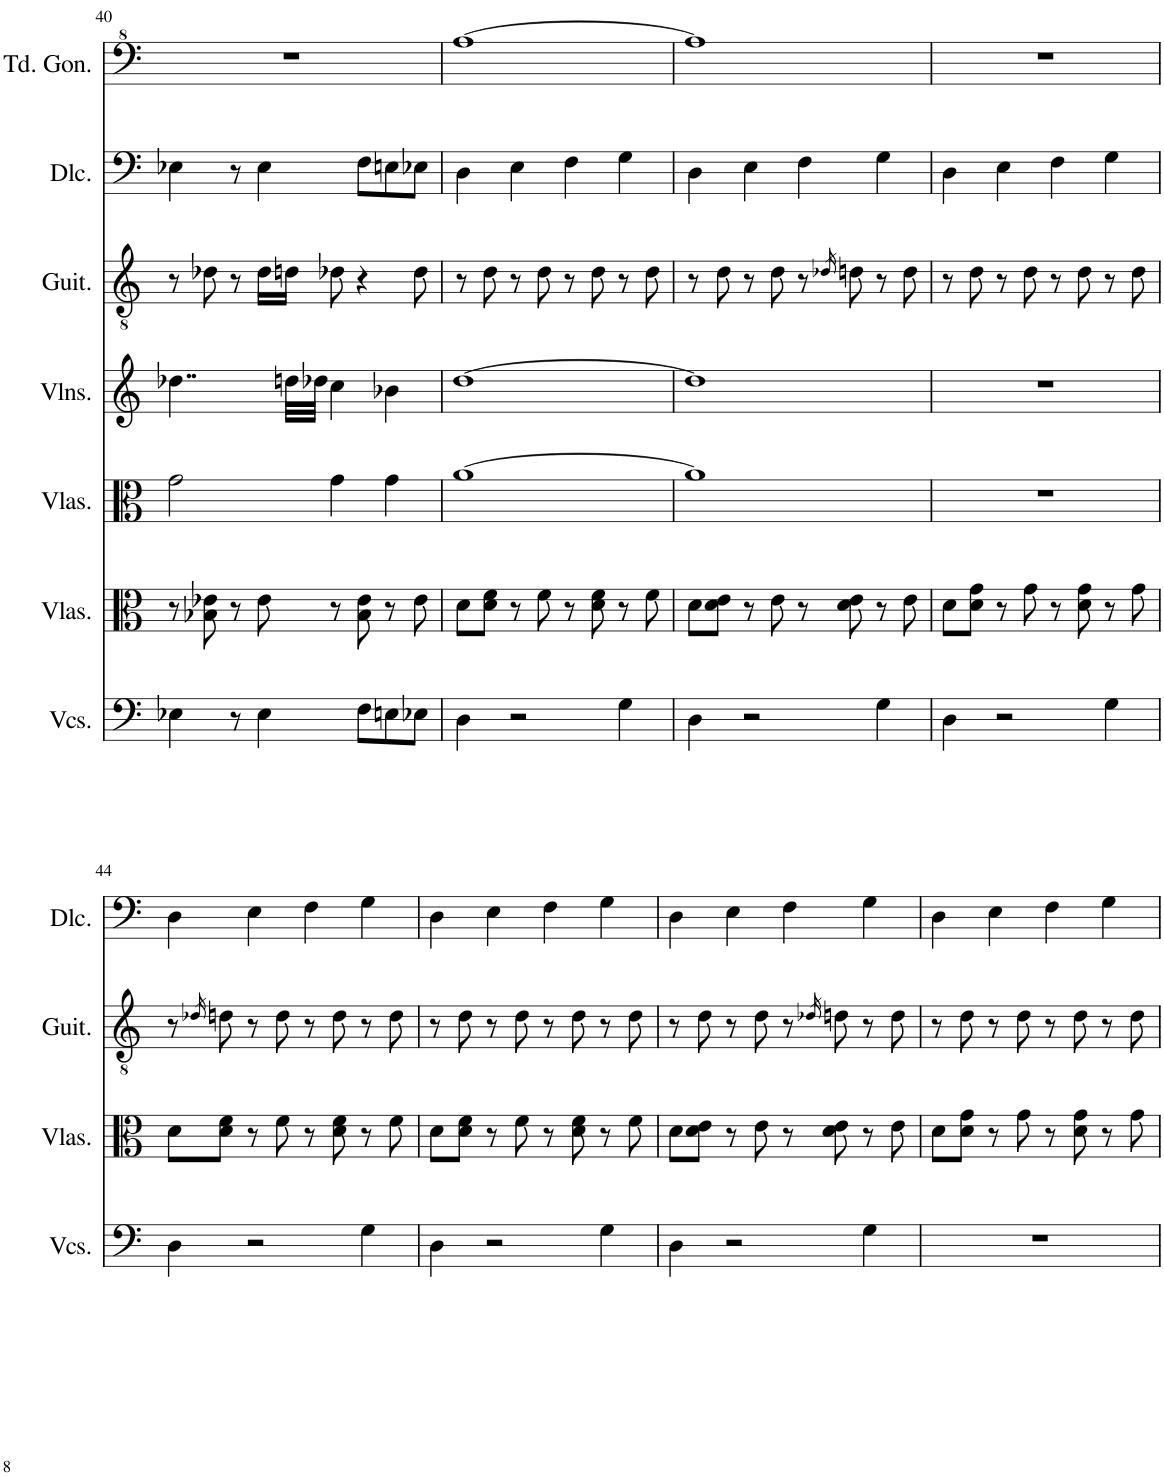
**kern	**kern	**kern	**kern	**kern	**kern	**kern
*part7	*part6	*part5	*part4	*part3	*part2	*part1
*staff7	*staff6	*staff5	*staff4	*staff3	*staff2	*staff1
*I"Violoncellos	*I"Violas	*I"Violas	*I"Violins	*I"Acoustic Guitar	*I"Dulcimer	*I"Tuned Gongs
*I'Vcs.	*I'Vlas.	*I'Vlas.	*I'Vlns.	*I'Guit.	*I'Dlc.	*I'Td. Gon.
!!LO:PB:g=z
*clefF4	*clefC3	*clefC3	*clefG2	*clefGv2	*clefF4	*clefF^4
*k[]	*k[]	*k[]	*k[]	*k[]	*k[]	*k[]
*M4/4	*M4/4	*M4/4	*M4/4	*M4/4	*M4/4	*M4/4
=40	=40	=40	=40	=40	=40	=40
4E-X\	8r	2g\	4..dd-X\	8r	4E-X\	1r
.	8B-X\ 8e-X\	.	.	8d-X\	.	.
8r	8r	.	.	8r	8r	.
4E-\	8e-\	.	.	16d-\LL	4E-\	.
.	.	.	32ddn\LLL	16dn\JJ	.	.
.	.	.	32dd-X\JJJ	.	.	.
.	8r	4g\	4cc\	8d-X\	.	.
8F\L	8B-\ 8e-\	.	.	4r	8F\L	.
8En\	8r	4g\	4b-X\	.	8En\	.
8E-X\J	8e-\	.	.	8d-\	8E-X\J	.
=41	=41	=41	=41	=41	=41	=41
4D\	8d\L	[1a	[1dd	8r	4D\	[1a
.	8d\ 8f\J	.	.	8d\	.	.
2r	8r	.	.	8r	4E\	.
.	8f\	.	.	8d\	.	.
.	8r	.	.	8r	4F\	.
.	8d\ 8f\	.	.	8d\	.	.
4G\	8r	.	.	8r	4G\	.
.	8f\	.	.	8d\	.	.
=42	=42	=42	=42	=42	=42	=42
4D\	8d\L	1a]	1dd]	8r	4D\	1a]
.	8d\ 8e\J	.	.	8d\	.	.
2r	8r	.	.	8r	4E\	.
.	8e\	.	.	8d\	.	.
.	8r	.	.	8r	4F\	.
.	.	.	.	16qd-X/	.	.
.	8d\ 8e\	.	.	8dn\	.	.
4G\	8r	.	.	8r	4G\	.
.	8e\	.	.	8d\	.	.
=43	=43	=43	=43	=43	=43	=43
4D\	8d\L	1r	1r	8r	4D\	1r
.	8d\ 8g\J	.	.	8d\	.	.
2r	8r	.	.	8r	4E\	.
.	8g\	.	.	8d\	.	.
.	8r	.	.	8r	4F\	.
.	8d\ 8g\	.	.	8d\	.	.
4G\	8r	.	.	8r	4G\	.
.	8g\	.	.	8d\	.	.
!!LO:LB:g=z
=44	=44	=44	=44	=44	=44	=44
4D\	8d\L	1r	1r	8r	4D\	1r
.	.	.	.	16qd-X/	.	.
.	8d\ 8f\J	.	.	8dn\	.	.
2r	8r	.	.	8r	4E\	.
.	8f\	.	.	8d\	.	.
.	8r	.	.	8r	4F\	.
.	8d\ 8f\	.	.	8d\	.	.
4G\	8r	.	.	8r	4G\	.
.	8f\	.	.	8d\	.	.
=45	=45	=45	=45	=45	=45	=45
4D\	8d\L	1r	1r	8r	4D\	1r
.	8d\ 8f\J	.	.	8d\	.	.
2r	8r	.	.	8r	4E\	.
.	8f\	.	.	8d\	.	.
.	8r	.	.	8r	4F\	.
.	8d\ 8f\	.	.	8d\	.	.
4G\	8r	.	.	8r	4G\	.
.	8f\	.	.	8d\	.	.
=46	=46	=46	=46	=46	=46	=46
4D\	8d\L	1r	1r	8r	4D\	1r
.	8d\ 8e\J	.	.	8d\	.	.
2r	8r	.	.	8r	4E\	.
.	8e\	.	.	8d\	.	.
.	8r	.	.	8r	4F\	.
.	.	.	.	16qd-X/	.	.
.	8d\ 8e\	.	.	8dn\	.	.
4G\	8r	.	.	8r	4G\	.
.	8e\	.	.	8d\	.	.
=47	=47	=47	=47	=47	=47	=47
1r	8d\L	1r	1r	8r	4D\	1r
.	8d\ 8g\J	.	.	8d\	.	.
.	8r	.	.	8r	4E\	.
.	8g\	.	.	8d\	.	.
.	8r	.	.	8r	4F\	.
.	8d\ 8g\	.	.	8d\	.	.
.	8r	.	.	8r	4G\	.
.	8g\	.	.	8d\	.	.
=	=	=	=	=	=	=
*-	*-	*-	*-	*-	*-	*-
